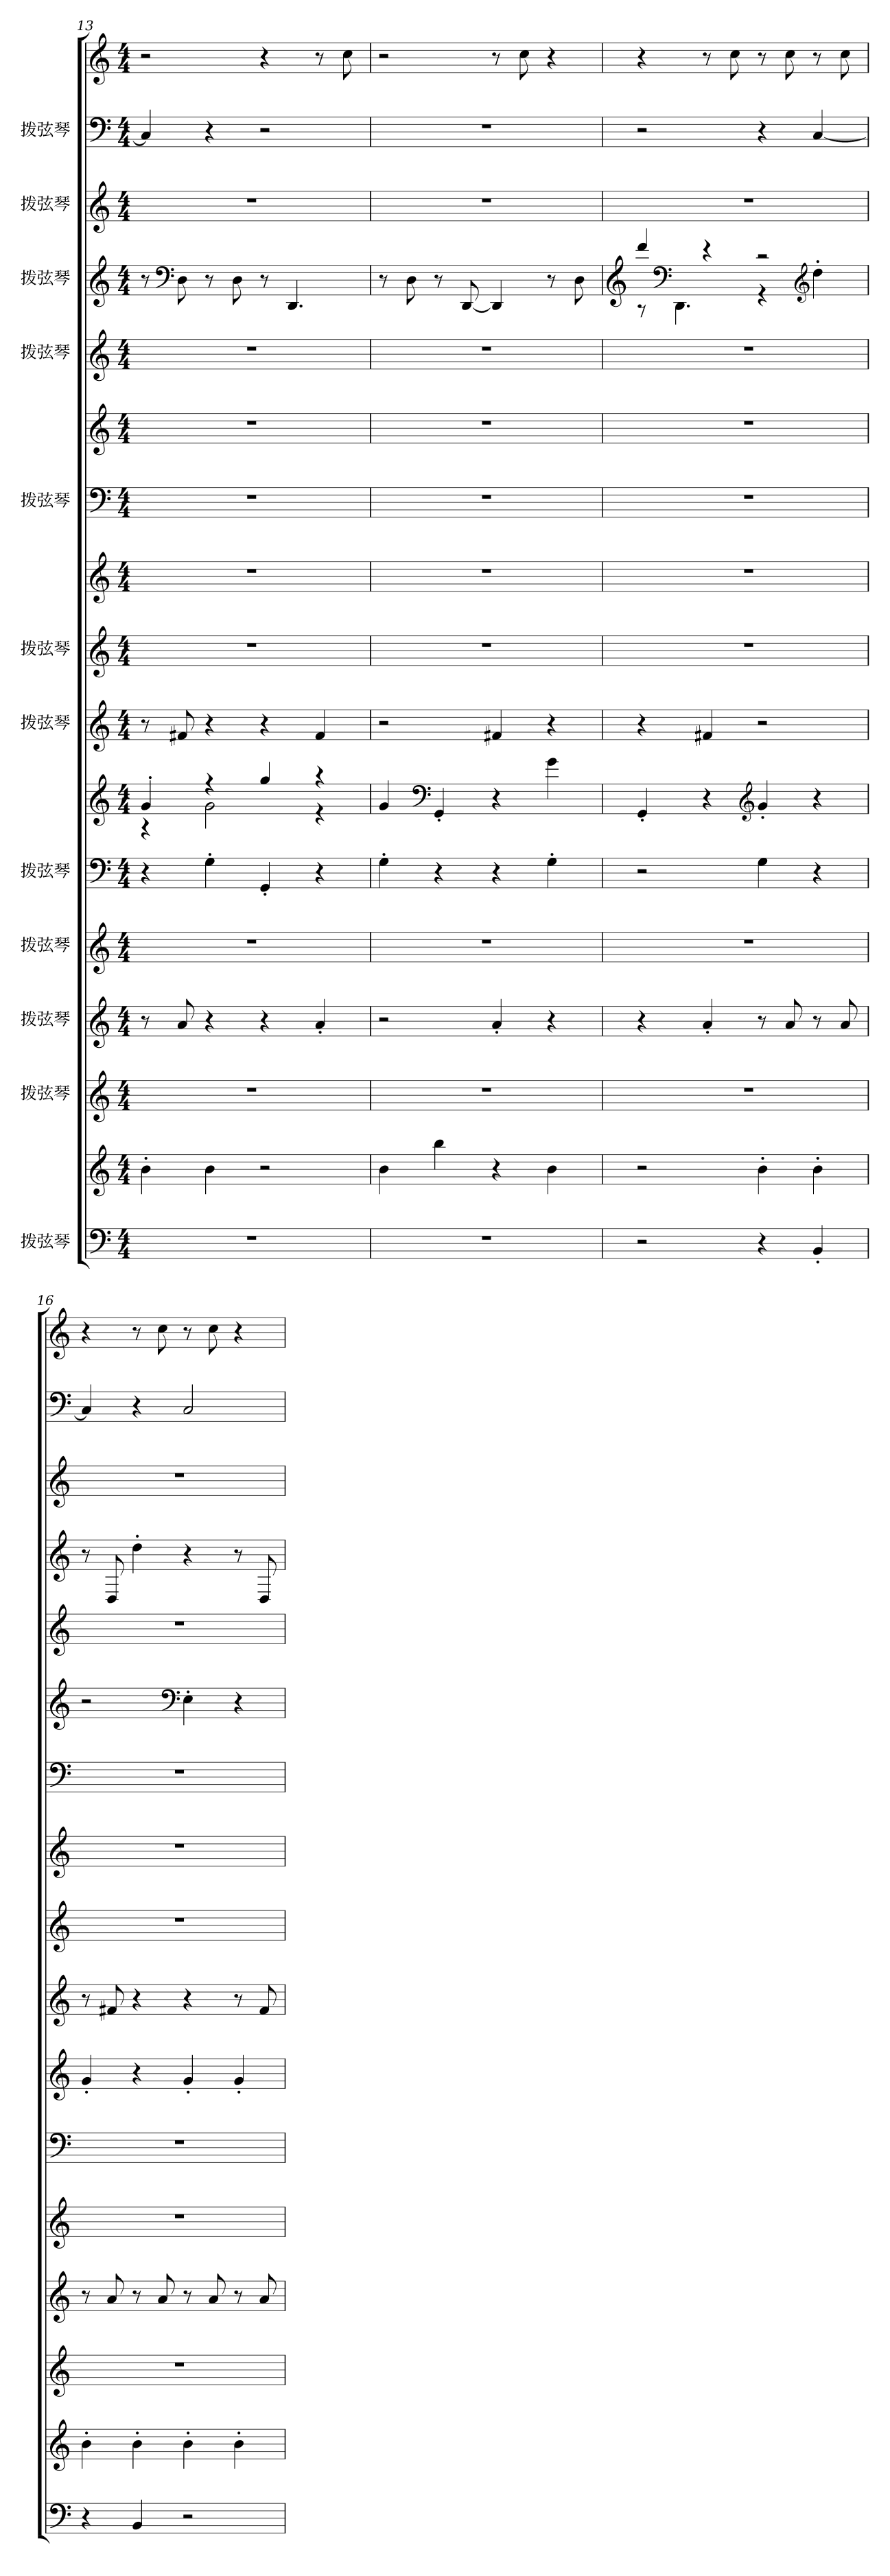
**kern	**kern	**kern	**kern	**kern	**kern	**kern	**kern	**kern	**kern	**kern	**kern	**kern	**kern	**kern	**kern	**kern
*part12	*part12	*part11	*part10	*part9	*part8	*part8	*part7	*part6	*part6	*part5	*part5	*part4	*part3	*part2	*part1	*part1
*staff17	*staff16	*staff15	*staff14	*staff13	*staff12	*staff11	*staff10	*staff9	*staff8	*staff7	*staff6	*staff5	*staff4	*staff3	*staff2	*staff1
*I"拨弦琴	*	*I"拨弦琴	*I"拨弦琴	*I"拨弦琴	*I"拨弦琴	*	*I"拨弦琴	*I"拨弦琴	*	*I"拨弦琴	*	*I"拨弦琴	*I"拨弦琴	*I"拨弦琴	*I"拨弦琴	*
*clefF4	*clefG2	*clefG2	*clefG2	*clefG2	*clefF4	*clefG2	*clefG2	*clefG2	*clefG2	*clefF4	*clefG2	*clefG2	*clefG2	*clefG2	*clefF4	*clefG2
*k[]	*k[]	*k[]	*k[]	*k[]	*k[]	*k[]	*k[]	*k[]	*k[]	*k[]	*k[]	*k[]	*k[]	*k[]	*k[]	*k[]
*M4/4	*M4/4	*M4/4	*M4/4	*M4/4	*M4/4	*M4/4	*M4/4	*M4/4	*M4/4	*M4/4	*M4/4	*M4/4	*M4/4	*M4/4	*M4/4	*M4/4
=13	=13	=13	=13	=13	=13	=13	=13	=13	=13	=13	=13	=13	=13	=13	=13	=13
*	*	*	*	*	*	*^	*	*	*	*	*	*	*	*	*	*
1r	4b'\	1r	8r	1r	4r	4g'/	4r	8r	1r	1r	1r	1r	1r	8r	1r	4C/]	2r
*	*	*	*	*	*	*	*	*	*	*	*	*	*	*clefF4	*	*	*
.	.	.	8a/	.	.	.	.	8f#X/	.	.	.	.	.	8D\	.	.	.
.	4b\	.	4r	.	4G'\	4r	2g\	4r	.	.	.	.	.	8r	.	4r	.
.	.	.	.	.	.	.	.	.	.	.	.	.	.	8D\	.	.	.
.	2r	.	4r	.	4GG'/	4gg/	.	4r	.	.	.	.	.	8r	.	2r	4r
.	.	.	.	.	.	.	.	.	.	.	.	.	.	4.DD/	.	.	.
.	.	.	4a'/	.	4r	4r	4r	4f#/	.	.	.	.	.	.	.	.	8r
.	.	.	.	.	.	.	.	.	.	.	.	.	.	.	.	.	8cc\
*	*	*	*	*	*	*v	*v	*	*	*	*	*	*	*	*	*	*
=14	=14	=14	=14	=14	=14	=14	=14	=14	=14	=14	=14	=14	=14	=14	=14	=14
1r	4b\	1r	2r	1r	4G'\	4g/	2r	1r	1r	1r	1r	1r	8r	1r	1r	2r
.	.	.	.	.	.	.	.	.	.	.	.	.	8D\	.	.	.
*	*	*	*	*	*	*clefF4	*	*	*	*	*	*	*	*	*	*
.	4bb\	.	.	.	4r	4GG'/	.	.	.	.	.	.	8r	.	.	.
.	.	.	.	.	.	.	.	.	.	.	.	.	[8DD/	.	.	.
.	4r	.	4a'/	.	4r	4r	4f#X/	.	.	.	.	.	4DD/]	.	.	8r
.	.	.	.	.	.	.	.	.	.	.	.	.	.	.	.	8cc\
.	4b\	.	4r	.	4G'\	4g\	4r	.	.	.	.	.	8r	.	.	4r
.	.	.	.	.	.	.	.	.	.	.	.	.	8D\	.	.	.
=15	=15	=15	=15	=15	=15	=15	=15	=15	=15	=15	=15	=15	=15	=15	=15	=15
*	*	*	*	*	*	*	*	*	*	*	*	*	*clefG2	*	*	*
*	*	*	*	*	*	*	*	*	*	*	*	*	*^	*	*	*
2r	2r	1r	4r	1r	2r	4GG'/	4r	1r	1r	1r	1r	1r	4ddd/	8r	1r	2r	4r
*	*	*	*	*	*	*	*	*	*	*	*	*	*clefF4	*	*	*	*
.	.	.	.	.	.	.	.	.	.	.	.	.	.	4.DD\	.	.	.
.	.	.	4a'/	.	.	4r	4f#X/	.	.	.	.	.	4r	.	.	.	8r
.	.	.	.	.	.	.	.	.	.	.	.	.	.	.	.	.	8cc\
*	*	*	*	*	*	*clefG2	*	*	*	*	*	*	*	*	*	*	*
4r	4b'\	.	8r	.	4G\	4g'/	2r	.	.	.	.	.	2r	4r	.	4r	8r
.	.	.	8a/	.	.	.	.	.	.	.	.	.	.	.	.	.	8cc\
*	*	*	*	*	*	*	*	*	*	*	*	*	*clefG2	*	*	*	*
4BB'/	4b'\	.	8r	.	4r	4r	.	.	.	.	.	.	.	4dd'\	.	[4C/	8r
.	.	.	8a/	.	.	.	.	.	.	.	.	.	.	.	.	.	8cc\
*	*	*	*	*	*	*	*	*	*	*	*	*	*v	*v	*	*	*
!!LO:PB:g=z
=16	=16	=16	=16	=16	=16	=16	=16	=16	=16	=16	=16	=16	=16	=16	=16	=16
4r	4b'\	1r	8r	1r	1r	4g'/	8r	1r	1r	1r	2r	1r	8r	1r	4C/]	4r
.	.	.	8a/	.	.	.	8f#X/	.	.	.	.	.	8D/	.	.	.
4BB/	4b'\	.	8r	.	.	4r	4r	.	.	.	.	.	4dd'\	.	4r	8r
.	.	.	8a/	.	.	.	.	.	.	.	.	.	.	.	.	8cc\
*	*	*	*	*	*	*	*	*	*	*	*clefF4	*	*	*	*	*
2r	4b'\	.	8r	.	.	4g'/	4r	.	.	.	4E'\	.	4r	.	2C/	8r
.	.	.	8a/	.	.	.	.	.	.	.	.	.	.	.	.	8cc\
.	4b'\	.	8r	.	.	4g'/	8r	.	.	.	4r	.	8r	.	.	4r
.	.	.	8a/	.	.	.	8f#/	.	.	.	.	.	8D/	.	.	.
=	=	=	=	=	=	=	=	=	=	=	=	=	=	=	=	=
*-	*-	*-	*-	*-	*-	*-	*-	*-	*-	*-	*-	*-	*-	*-	*-	*-
